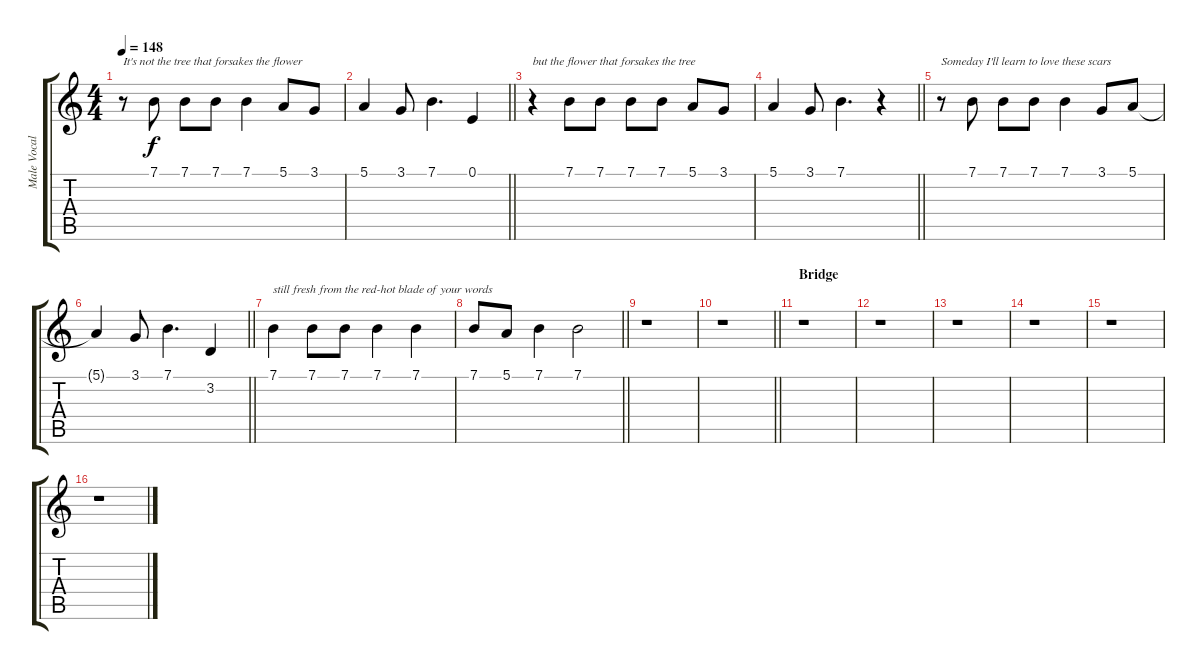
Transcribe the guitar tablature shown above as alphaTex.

\track ("Male Vocals (Marco)" "Male Vocal") {instrument lead2sawtooth}
\staff {score tabs}
\tuning (E4 B3 G3 D3 A2 E2) {hide}
\ts (4 4)
\tempo 148
\clef g2
\ks c
r.8{txt "It's not the tree that forsakes the flower" dy f} 7.1.8 7.1.8 7.1.8 7.1.4 5.1.8 3.1.8 |
\barLineRight lightlight
5.1.4 3.1.8 7.1.4{d} 0.1.4 |
r.4{txt "but the flower that forsakes the tree"} 7.1.8 7.1.8 7.1.8 7.1.8 5.1.8 3.1.8 |
\barLineRight lightlight
5.1.4 3.1.8 7.1.4{d} r.4 |
r.8{txt "Someday I'll learn to love these scars"} 7.1.8 7.1.8 7.1.8 7.1.4 3.1.8 5.1.8 |
\barLineRight lightlight
5.1{t}.4 3.1.8 7.1.4{d} 3.2.4 |
7.1.4{txt "still fresh from the red-hot blade of your words"} 7.1.8 7.1.8 7.1.4 7.1.4 |
\barLineRight lightlight
7.1.8 5.1.8 7.1.4 7.1.2 |
r.1 |
\barLineRight lightlight
r.1 |
\section ("" "Bridge")
r.1 |
r.1 |
r.1 |
r.1 |
r.1 |
r.1
